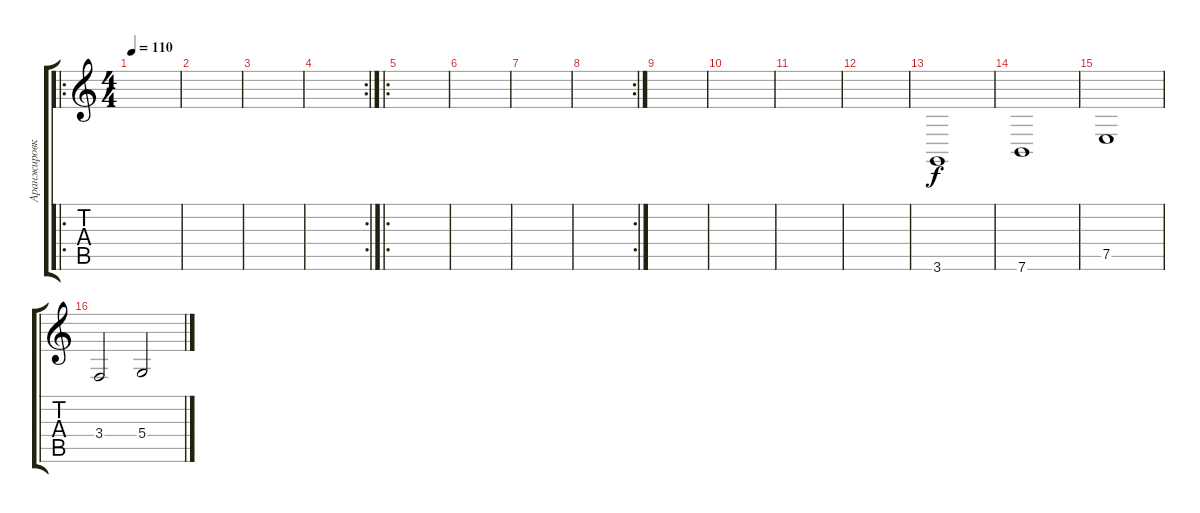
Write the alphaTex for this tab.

\track ("Аранжировка" "Аранжировк") {instrument stringensemble1}
\staff {score tabs}
\tuning (E4 B3 G3 D3 A2 E2) {hide}
\ro
\ts (4 4)
\tempo 110
\clef g2
\ks c
|
|
|
\rc 2
|
\ro
|
|
|
\rc 2
|
|
|
|
|
3.6.1 |
7.6.1 |
7.5.1 |
3.4.2 5.4.2
